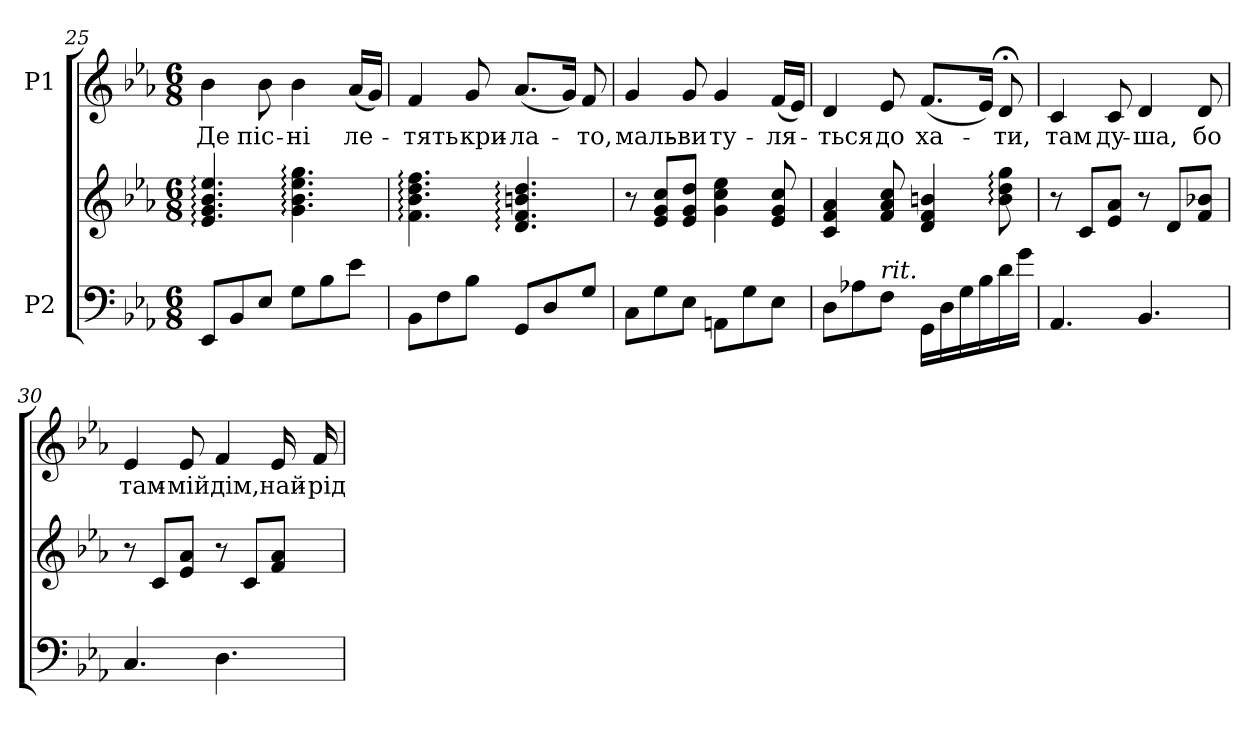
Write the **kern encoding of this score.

**kern	**kern	**kern	**text
*part2	*part2	*part1	*part1
*staff3	*staff2	*staff1	*staff1
*I"P2	*	*I"P1	*
*clefF4	*clefG2	*clefG2	*
*k[b-e-a-]	*k[b-e-a-]	*k[b-e-a-]	*
*c:	*c:	*c:	*
*M6/8	*M6/8	*M6/8	*
=25	=25	=25	=25
!	!	!	!LO:LY:b:color=#000000
8EE-i/L	4.e-i/: 4.gi: 4.b-i: 4.ee-i:	4b-i\	Де
8BB-i/	.	.	.
!	!	!	!LO:LY:b:color=#000000
8E-i/J	.	8b-i\	піс-
!	!	!	!LO:LY:b:color=#000000
8Gi\L	4.gi\: 4.b-i: 4.ee-i: 4.ggi:	4b-i\	-ні
8B-i\	.	.	.
!	!	!	!LO:LY:b:color=#000000
8e-i\J	.	(16a-i/LL	ле-
.	.	16gi/JJ)	.
!!LO:PB:g=z
=26	=26	=26	=26
!	!	!	!LO:LY:b:color=#000000
8BB-i\L	4.fi\: 4.b-i: 4.ddi: 4.ffi:	4fi/	-тять
8Fi\	.	.	.
!	!	!	!LO:LY:b:color=#000000
8B-i\J	.	8gi/	кри-
!	!	!	!LO:LY:b:color=#000000
8GGi/L	4.di/: 4.fi: 4.bni: 4.ddi:	(8.a-i/L	-ла-
8Di/	.	.	.
.	.	16gi/Jk)	.
!	!	!	!LO:LY:b:color=#000000
8Gi/J	.	8fi/	-то,
=27	=27	=27	=27
!	!	!	!LO:LY:b:color=#000000
8Ci\L	8r	4gi/	маль-
8Gi\	8e-i/ 8gi 8cciL	.	.
!	!	!	!LO:LY:b:color=#000000
8E-i\J	8e-i/ 8gi 8ddiJ	8gi/	-ви
!	!	!	!LO:LY:b:color=#000000
8AAni\L	4gi\ 4cci 4ee-i	4gi/	ту-
8Gi\	.	.	.
!	!	!	!LO:LY:b:color=#000000
8E-i\J	8e-i/ 8gi 8cci	(16fi/LL	-ля-
.	.	16e-i/JJ)	.
=28	=28	=28	=28
!	!	!	!LO:LY:b:color=#000000
8Di\L	4ci/ 4fi 4a-i	4di/	-ться
8A-Xi\	.	.	.
!LO:TX:a:i:t=rit.	!	!	!
!	!	!	!LO:LY:b:color=#000000
8Fi\J	8fi/ 8a-i 8cci	8e-i/	до
!	!	!	!LO:LY:b:color=#000000
16GGi\LL	4di/ 4fi 4bni	(8.fi/L	ха-
16Di\	.	.	.
16Gi\	.	.	.
16B-i\	.	16e-i/Jk)	.
!	!	!	!LO:LY:b:color=#000000
16di\	8bi\: 8ddi: 8ggi:	8d;i/	-ти,
16gi\JJ	.	.	.
=29	=29	=29	=29
!	!	!	!LO:LY:b:color=#000000
4.AA-i/	8r	4ci/	там
.	8ci/L	.	.
!	!	!	!LO:LY:b:color=#000000
.	8e-i/ 8a-iJ	8ci/	ду-
!	!	!	!LO:LY:b:color=#000000
4.BB-i/	8r	4di/	-ша,
.	8di/L	.	.
!	!	!	!LO:LY:b:color=#000000
.	8fi/ 8b-XiJ	8di/	бо
!!LO:LB:g=z
=30	=30	=30	=30
!	!	!	!LO:LY:b:color=#000000
4.Ci/	8r	4e-i/	там-
.	8ci/L	.	.
!	!	!	!LO:LY:b:color=#000000
.	8e-i/ 8a-iJ	8e-i/	-мій
!	!	!	!LO:LY:b:color=#000000
4.Di\	8r	4fi/	дім,
.	8ci/L	.	.
!	!	!	!LO:LY:b:color=#000000
.	8fi/ 8a-iJ	16e-i/	най-
!	!	!	!LO:LY:b:color=#000000
.	.	16fi/	-рід-
=	=	=	=
*-	*-	*-	*-
